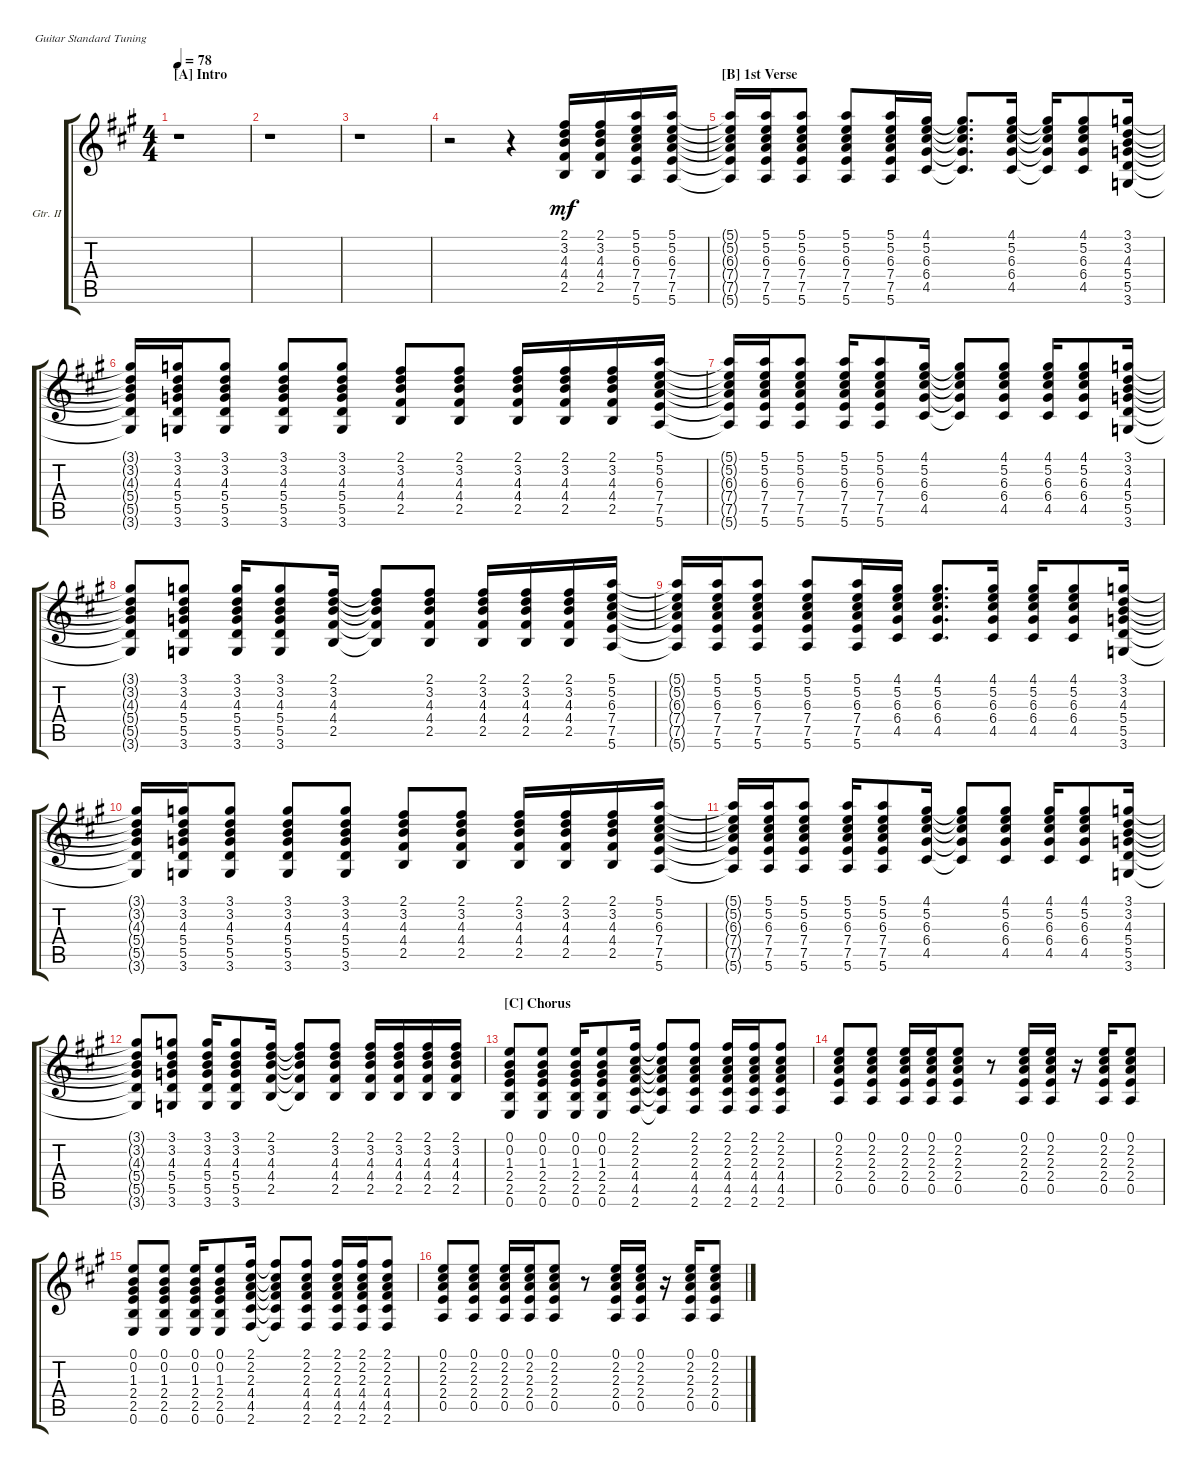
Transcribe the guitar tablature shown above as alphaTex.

\defaultSystemsLayout 4
\bracketExtendMode groupsimilarinstruments
\firstSystemTrackNameOrientation horizontal
\otherSystemsTrackNameOrientation horizontal
\track ("Guitar II (Leslie)" "Gtr. II") {instrument electricguitarclean}
\staff {score tabs}
\tuning (E4 B3 G3 D3 A2 E2)
\ts (4 4)
\section ("A" "Intro")
\tempo 78
\clef g2
\ks a
r.1{dy mf instrument electricguitarclean} |
r.1 |
r.1 |
r.2 r.4 (2.5 4.4 4.3 3.2 2.1).16 (2.5 4.4 4.3 3.2 2.1).16 (5.1 5.2 6.3 7.4 7.5 5.6).16 (5.1 5.2 6.3 7.4 7.5 5.6).16 |
\section ("B" "1st Verse")
(5.1{t} 5.2{t} 6.3{t} 7.4{t} 7.5{t} 5.6{t}).16 (5.6 7.5 7.4 6.3 5.2 5.1).16 (5.6 7.5 7.4 6.3 5.2 5.1).8 (5.6 7.5 7.4 6.3 5.2 5.1).8 (5.6 7.5 7.4 6.3 5.2 5.1).16 (4.1 5.2 6.3 6.4 4.5).16 (4.1{t} 5.2{t} 6.3{t} 6.4{t} 4.5{t}).8{d} (4.1 5.2 6.3 6.4 4.5).16 (4.1{t} 5.2{t} 6.3{t} 6.4{t} 4.5{t}).16 (4.1 5.2 6.3 6.4 4.5).8 (3.1 3.2 4.3 5.4 5.5 3.6).16 |
(3.1{t} 3.2{t} 4.3{t} 5.4{t} 5.5{t} 3.6{t}).16 (3.1 3.2 4.3 5.4 5.5 3.6).16 (3.1 3.2 4.3 5.4 5.5 3.6).8 (3.1 3.2 4.3 5.4 5.5 3.6).8 (3.1 3.2 4.3 5.4 5.5 3.6).8 (2.5 4.4 4.3 3.2 2.1).8 (2.5 4.4 4.3 3.2 2.1).8 (2.5 4.4 4.3 3.2 2.1).16 (2.5 4.4 4.3 3.2 2.1).16 (2.5 4.4 4.3 3.2 2.1).16 (5.1 5.2 6.3 7.4 7.5 5.6).16 |
(5.6{t} 7.5{t} 7.4{t} 6.3{t} 5.2{t} 5.1{t}).16 (5.1 5.2 6.3 7.4 7.5 5.6).16 (5.1 5.2 6.3 7.4 7.5 5.6).8 (5.1 5.2 6.3 7.4 7.5 5.6).16 (5.1 5.2 6.3 7.4 7.5 5.6).8 (4.5 6.4 6.3 5.2 4.1).16 (4.5{t} 6.4{t} 6.3{t} 5.2{t} 4.1{t}).8 (4.5 6.4 6.3 5.2 4.1).8 (4.5 6.4 6.3 5.2 4.1).16 (4.5 6.4 6.3 5.2 4.1).8 (3.6 5.5 5.4 4.3 3.2 3.1).16 |
(3.1{t} 3.2{t} 4.3{t} 5.4{t} 5.5{t} 3.6{t}).8 (3.1 3.2 4.3 5.4 5.5 3.6).8 (3.1 3.2 4.3 5.4 5.5 3.6).16 (3.1 3.2 4.3 5.4 5.5 3.6).8 (2.5 4.4 4.3 3.2 2.1).16 (2.1{t} 3.2{t} 4.3{t} 4.4{t} 2.5{t}).8 (2.5 4.4 4.3 3.2 2.1).8 (2.5 4.4 4.3 3.2 2.1).16 (2.5 4.4 4.3 3.2 2.1).16 (2.5 4.4 4.3 3.2 2.1).16 (5.1 5.2 6.3 7.4 7.5 5.6).16 |
(5.1{t} 5.2{t} 6.3{t} 7.4{t} 7.5{t} 5.6{t}).16 (5.1 5.2 6.3 7.4 7.5 5.6).16 (5.1 5.2 6.3 7.4 7.5 5.6).8 (5.1 5.2 6.3 7.4 7.5 5.6).8 (5.1 5.2 6.3 7.4 7.5 5.6).16 (4.5 6.4 6.3 5.2 4.1).16 (4.5 6.4 6.3 5.2 4.1).8{d} (4.5 6.4 6.3 5.2 4.1).16 (4.5 6.4 6.3 5.2 4.1).16 (4.5 6.4 6.3 5.2 4.1).8 (3.1 3.2 4.3 5.4 5.5 3.6).16 |
(3.1{t} 3.2{t} 4.3{t} 5.4{t} 5.5{t} 3.6{t}).16 (3.1 3.2 4.3 5.4 5.5 3.6).16 (3.1 3.2 4.3 5.4 5.5 3.6).8 (3.1 3.2 4.3 5.4 5.5 3.6).8 (3.1 3.2 4.3 5.4 5.5 3.6).8 (2.5 4.4 4.3 3.2 2.1).8 (2.5 4.4 4.3 3.2 2.1).8 (2.5 4.4 4.3 3.2 2.1).16 (2.5 4.4 4.3 3.2 2.1).16 (2.5 4.4 4.3 3.2 2.1).16 (5.1 5.2 6.3 7.4 7.5 5.6).16 |
(5.6{t} 7.5{t} 7.4{t} 6.3{t} 5.2{t} 5.1{t}).16 (5.6 7.5 7.4 6.3 5.2 5.1).16 (5.6 7.5 7.4 6.3 5.2 5.1).8 (5.6 7.5 7.4 6.3 5.2 5.1).16 (5.6 7.5 7.4 6.3 5.2 5.1).8 (4.5 6.4 6.3 5.2 4.1).16 (4.1{t} 5.2{t} 6.3{t} 6.4{t} 4.5{t}).8 (4.1 5.2 6.3 6.4 4.5).8 (4.1 5.2 6.3 6.4 4.5).16 (4.1 5.2 6.3 6.4 4.5).8 (3.1 3.2 4.3 5.4 5.5 3.6).16 |
(3.6{t} 5.5{t} 5.4{t} 4.3{t} 3.2{t} 3.1{t}).8 (3.6 5.5 5.4 4.3 3.2 3.1).8 (3.6 5.5 5.4 4.3 3.2 3.1).16 (3.6 5.5 5.4 4.3 3.2 3.1).8 (2.1 3.2 4.3 4.4 2.5).16 (2.1{t} 3.2{t} 4.3{t} 4.4{t} 2.5{t}).8 (2.1 3.2 4.3 4.4 2.5).8 (2.1 3.2 4.3 4.4 2.5).16 (2.1 3.2 4.3 4.4 2.5).16 (2.1 3.2 4.3 4.4 2.5).16 (2.1 3.2 4.3 4.4 2.5).16 |
\section ("C" "Chorus")
(0.6 2.5 2.4 1.3 0.2 0.1).8 (0.6 2.5 2.4 1.3 0.2 0.1).8 (0.6 2.5 2.4 1.3 0.2 0.1).16 (0.6 2.5 2.4 1.3 0.2 0.1).8 (2.1 2.2 2.3 4.4 4.5 2.6).16 (2.1{t} 2.2{t} 2.3{t} 4.4{t} 4.5{t} 2.6{t}).8 (2.1 2.2 2.3 4.4 4.5 2.6).8 (2.1 2.2 2.3 4.4 4.5 2.6).16 (2.1 2.2 2.3 4.4 4.5 2.6).16 (2.1 2.2 2.3 4.4 4.5 2.6).8 |
(0.1 2.2 2.3 2.4 0.5).8 (0.1 2.2 2.3 2.4 0.5).8 (0.1 2.2 2.3 2.4 0.5).16 (0.1 2.2 2.3 2.4 0.5).16 (0.1 2.2 2.3 2.4 0.5).8 r.8 (0.1 2.2 2.3 2.4 0.5).16 (0.1 2.2 2.3 2.4 0.5).16 r.16 (0.1 2.2 2.3 2.4 0.5).16 (0.1 2.2 2.3 2.4 0.5).8 |
(0.6 2.5 2.4 1.3 0.2 0.1).8 (0.6 2.5 2.4 1.3 0.2 0.1).8 (0.6 2.5 2.4 1.3 0.2 0.1).16 (0.6 2.5 2.4 1.3 0.2 0.1).8 (2.1 2.2 2.3 4.4 4.5 2.6).16 (2.1{t} 2.2{t} 2.3{t} 4.4{t} 4.5{t} 2.6{t}).8 (2.1 2.2 2.3 4.4 4.5 2.6).8 (2.1 2.2 2.3 4.4 4.5 2.6).16 (2.1 2.2 2.3 4.4 4.5 2.6).16 (2.1 2.2 2.3 4.4 4.5 2.6).8 |
(0.1 2.2 2.3 2.4 0.5).8 (0.1 2.2 2.3 2.4 0.5).8 (0.1 2.2 2.3 2.4 0.5).16 (0.1 2.2 2.3 2.4 0.5).16 (0.1 2.2 2.3 2.4 0.5).8 r.8 (0.1 2.2 2.3 2.4 0.5).16 (0.1 2.2 2.3 2.4 0.5).16 r.16 (0.1 2.2 2.3 2.4 0.5).16 (0.1 2.2 2.3 2.4 0.5).8
